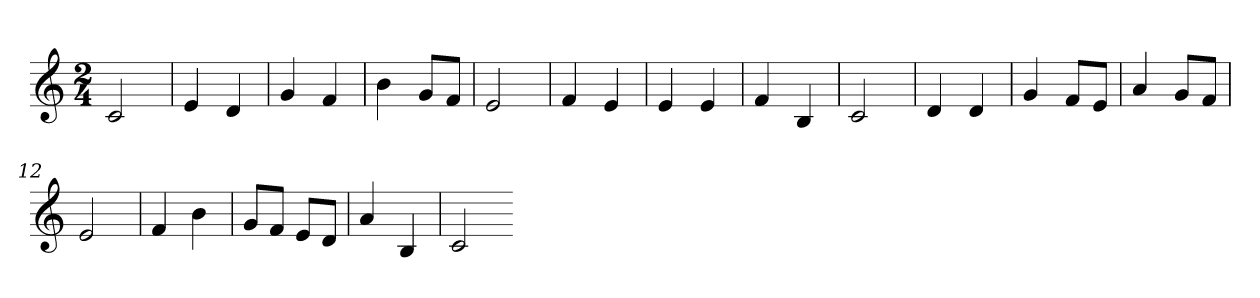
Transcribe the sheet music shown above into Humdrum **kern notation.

**kern
*part1
*staff1
*clefG2
*k[]
*C:
*M2/4
=
2c
=1
4e
4d
=2
4g
4f
=3
4b
8g/L
8f/J
=4
2e
=5
4f
4e
=6
4e
4e
=7
4f
4B
=8
2c
=9
4d
4d
=10
4g
8f/L
8e/J
=11
4a
8g/L
8f/J
=12
2e
=13
4f
4b
=14
8g/L
8f/J
8e/L
8d/J
=15
4a
4B
=16
2c
=-
*-
